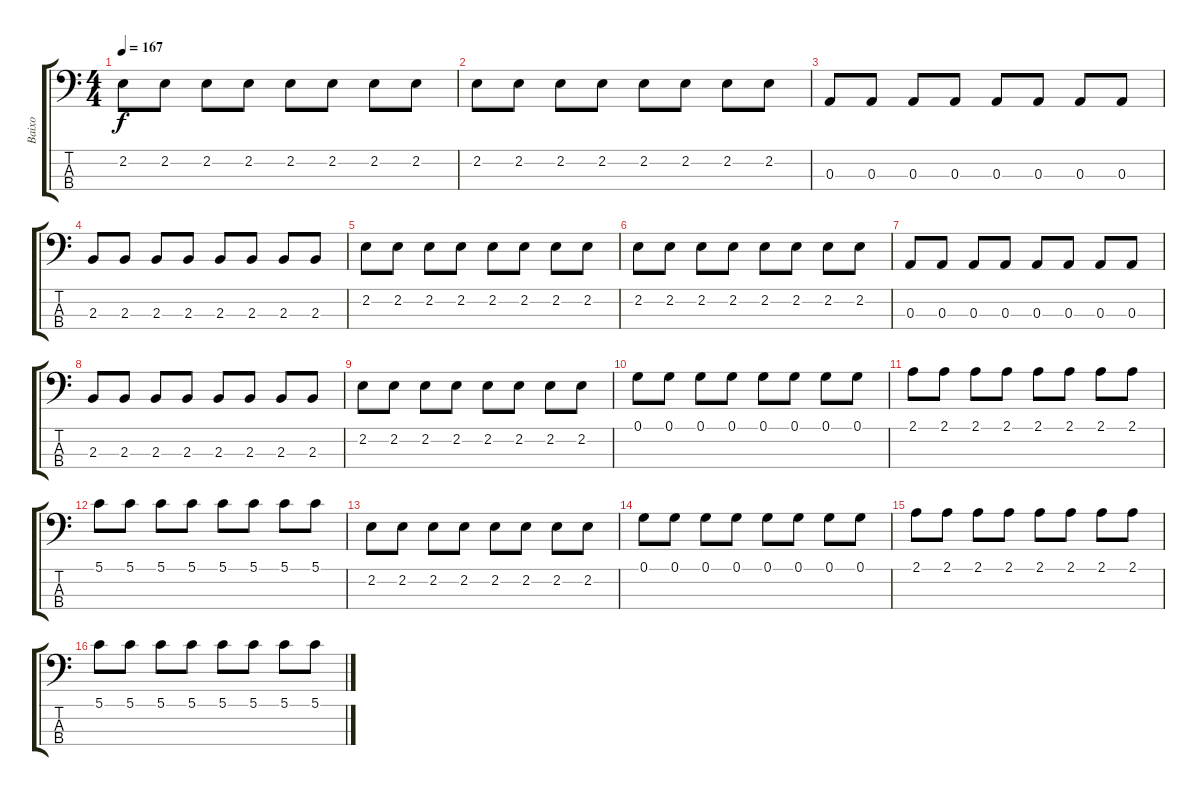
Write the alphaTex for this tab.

\track ("Baixo" "Baixo") {instrument electricbassfinger}
\staff {score tabs}
\tuning (G2 D2 A1 E1) {hide}
\ts (4 4)
\tempo 167
\clef f4
\ks c
2.2.8{dy f} 2.2.8 2.2.8 2.2.8 2.2.8 2.2.8 2.2.8 2.2.8 |
2.2.8 2.2.8 2.2.8 2.2.8 2.2.8 2.2.8 2.2.8 2.2.8 |
0.3.8 0.3.8 0.3.8 0.3.8 0.3.8 0.3.8 0.3.8 0.3.8 |
2.3.8 2.3.8 2.3.8 2.3.8 2.3.8 2.3.8 2.3.8 2.3.8 |
2.2.8 2.2.8 2.2.8 2.2.8 2.2.8 2.2.8 2.2.8 2.2.8 |
2.2.8 2.2.8 2.2.8 2.2.8 2.2.8 2.2.8 2.2.8 2.2.8 |
0.3.8 0.3.8 0.3.8 0.3.8 0.3.8 0.3.8 0.3.8 0.3.8 |
2.3.8 2.3.8 2.3.8 2.3.8 2.3.8 2.3.8 2.3.8 2.3.8 |
2.2.8 2.2.8 2.2.8 2.2.8 2.2.8 2.2.8 2.2.8 2.2.8 |
0.1.8 0.1.8 0.1.8 0.1.8 0.1.8 0.1.8 0.1.8 0.1.8 |
2.1.8 2.1.8 2.1.8 2.1.8 2.1.8 2.1.8 2.1.8 2.1.8 |
5.1.8 5.1.8 5.1.8 5.1.8 5.1.8 5.1.8 5.1.8 5.1.8 |
2.2.8 2.2.8 2.2.8 2.2.8 2.2.8 2.2.8 2.2.8 2.2.8 |
0.1.8 0.1.8 0.1.8 0.1.8 0.1.8 0.1.8 0.1.8 0.1.8 |
2.1.8 2.1.8 2.1.8 2.1.8 2.1.8 2.1.8 2.1.8 2.1.8 |
5.1.8 5.1.8 5.1.8 5.1.8 5.1.8 5.1.8 5.1.8 5.1.8
